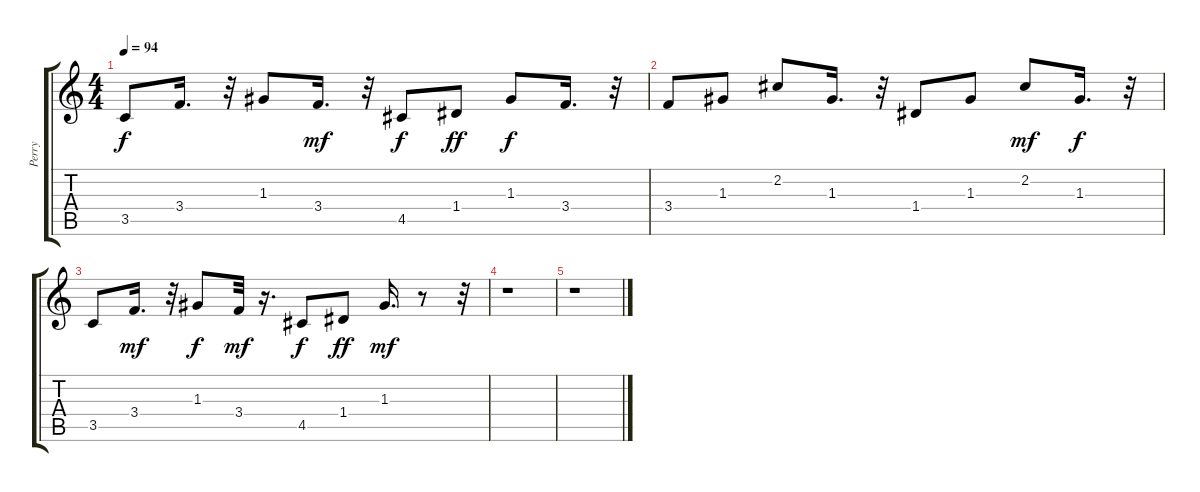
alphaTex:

\track ("Perry" "Perry") {instrument distortionguitar}
\staff {score tabs}
\tuning (E4 B3 G3 D3 A2 E2) {hide}
\ts (4 4)
\tempo 94
\clef g2
\ks c
3.5.8{dy f} 3.4.16{d} r.32 1.3.8 3.4.16{d dy mf} r.32 4.5.8{dy f} 1.4.8{dy ff} 1.3.8{dy f} 3.4.16{d} r.32 |
3.4.8 1.3.8 2.2.8 1.3.16{d} r.32 1.4.8 1.3.8 2.2.8{dy mf} 1.3.16{d dy f} r.32 |
3.5.8 3.4.16{d dy mf} r.32 1.3.8{dy f} 3.4.32{dy mf} r.16{d} 4.5.8{dy f} 1.4.8{dy ff} 1.3.16{d dy mf} r.8 r.32 |
r.1 |
r.1
